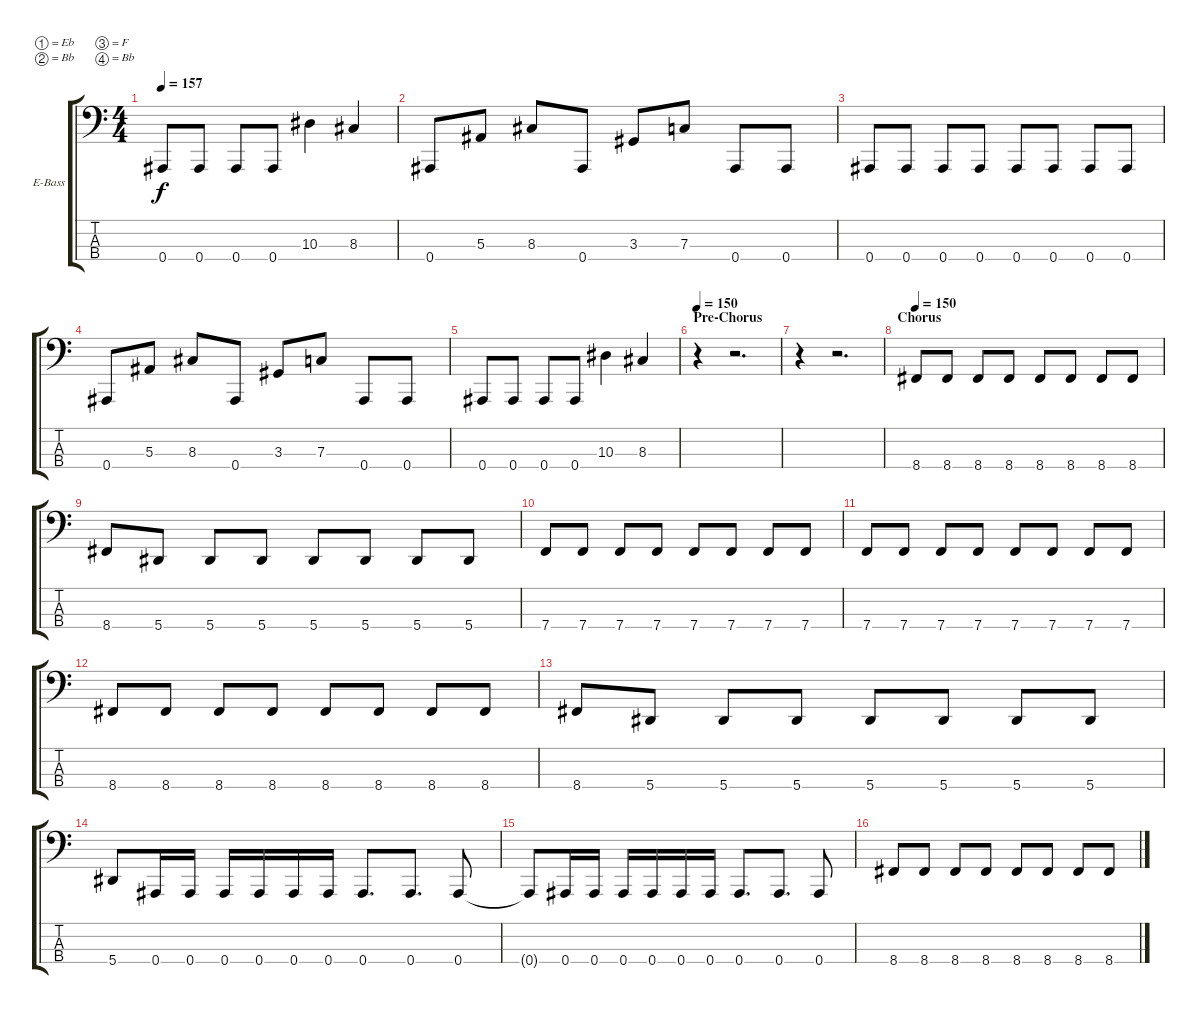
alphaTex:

\bracketExtendMode groupsimilarinstruments
\firstSystemTrackNameOrientation horizontal
\otherSystemsTrackNameOrientation horizontal
\track ("Bass" "E-Bass") {instrument electricbasspick}
\staff {score tabs}
\tuning (Eb2 Bb1 F1 Bb0)
\ts (4 4)
\tempo 157
\clef f4
\ks c
0.4.8{dy f} 0.4.8 0.4.8 0.4.8 10.3.4 8.3.4 |
0.4.8 5.3.8 8.3.8 0.4.8 3.3.8 7.3.8 0.4.8 0.4.8 |
0.4.8 0.4.8 0.4.8 0.4.8 0.4.8 0.4.8 0.4.8 0.4.8 |
0.4.8 5.3.8 8.3.8 0.4.8 3.3.8 7.3.8 0.4.8 0.4.8 |
0.4.8 0.4.8 0.4.8 0.4.8 10.3.4 8.3.4 |
\section ("" "Pre-Chorus")
\tempo 150
r.4 r.2{d} |
r.4 r.2{d} |
\section ("" "Chorus")
\tempo 150
8.4.8 8.4.8 8.4.8 8.4.8 8.4.8 8.4.8 8.4.8 8.4.8 |
8.4.8 5.4.8 5.4.8 5.4.8 5.4.8 5.4.8 5.4.8 5.4.8 |
7.4.8 7.4.8 7.4.8 7.4.8 7.4.8 7.4.8 7.4.8 7.4.8 |
7.4.8 7.4.8 7.4.8 7.4.8 7.4.8 7.4.8 7.4.8 7.4.8 |
8.4.8 8.4.8 8.4.8 8.4.8 8.4.8 8.4.8 8.4.8 8.4.8 |
8.4.8 5.4.8 5.4.8 5.4.8 5.4.8 5.4.8 5.4.8 5.4.8 |
5.4.8 0.4.16 0.4.16 0.4.16 0.4.16 0.4.16 0.4.16 0.4.8{d} 0.4.8{d} 0.4.8 |
0.4{t}.8 0.4.16 0.4.16 0.4.16 0.4.16 0.4.16 0.4.16 0.4.8{d} 0.4.8{d} 0.4.8 |
8.4.8 8.4.8 8.4.8 8.4.8 8.4.8 8.4.8 8.4.8 8.4.8
